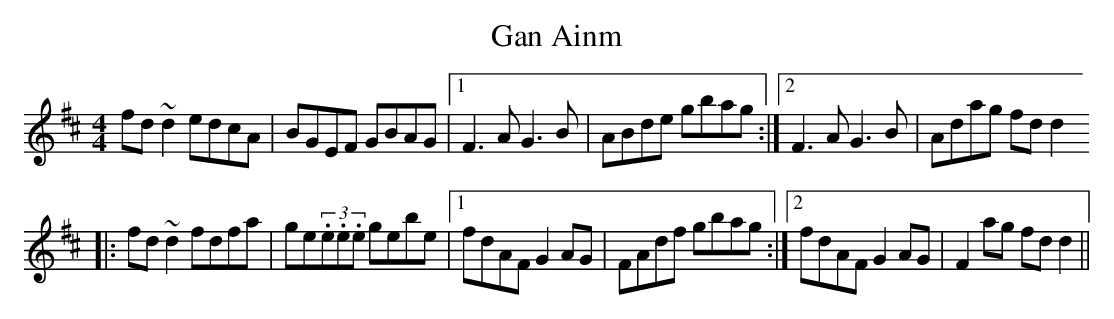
X:1
T:Gan Ainm
M:4/4
L:1/8
K:D
fd~d2 edcA | BGEF GBAG |1 F3A G3B | ABde gbag :|2 F3A G3B | Adag fdd2
|: fd~d2 fdfa | ge(3.e.e.e gebe|1 fdAF G2AG | FAdf gbag :|2 fdAF G2AG | F2ag fdd2 ||
